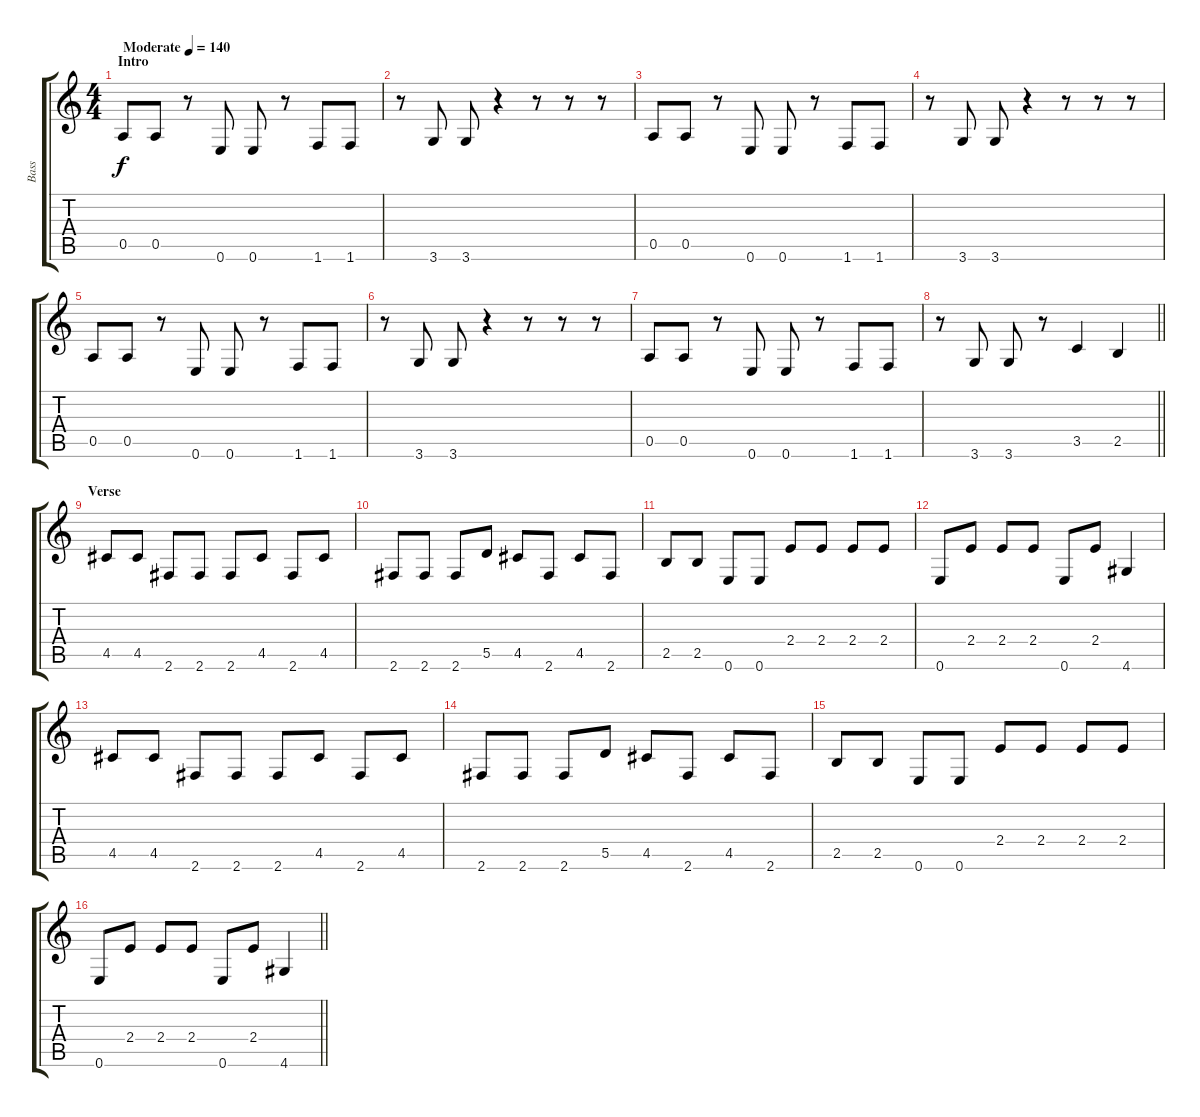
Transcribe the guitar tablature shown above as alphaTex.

\track ("Bass" "Bass") {instrument electricbasspick}
\staff {score tabs}
\tuning (E4 B3 G3 D3 A2 E2) {hide}
\ts (4 4)
\section ("" "Intro")
\tempo (140 "Moderate")
\clef g2
\ks c
0.5.8{dy f instrument electricbasspick} 0.5.8 r.8 0.6.8 0.6.8 r.8 1.6.8 1.6.8 |
r.8 3.6.8 3.6.8 r.4 r.8 r.8 r.8 |
0.5.8 0.5.8 r.8 0.6.8 0.6.8 r.8 1.6.8 1.6.8 |
r.8 3.6.8 3.6.8 r.4 r.8 r.8 r.8 |
0.5.8 0.5.8 r.8 0.6.8 0.6.8 r.8 1.6.8 1.6.8 |
r.8 3.6.8 3.6.8 r.4 r.8 r.8 r.8 |
0.5.8 0.5.8 r.8 0.6.8 0.6.8 r.8 1.6.8 1.6.8 |
\barLineRight lightlight
r.8 3.6.8 3.6.8 r.8 3.5.4 2.5.4 |
\section ("" "Verse")
4.5.8 4.5.8 2.6.8 2.6.8 2.6.8 4.5.8 2.6.8 4.5.8 |
2.6.8 2.6.8 2.6.8 5.5.8 4.5.8 2.6.8 4.5.8 2.6.8 |
2.5.8 2.5.8 0.6.8 0.6.8 2.4.8 2.4.8 2.4.8 2.4.8 |
0.6.8 2.4.8 2.4.8 2.4.8 0.6.8 2.4.8 4.6.4 |
4.5.8 4.5.8 2.6.8 2.6.8 2.6.8 4.5.8 2.6.8 4.5.8 |
2.6.8 2.6.8 2.6.8 5.5.8 4.5.8 2.6.8 4.5.8 2.6.8 |
2.5.8 2.5.8 0.6.8 0.6.8 2.4.8 2.4.8 2.4.8 2.4.8 |
\barLineRight lightlight
0.6.8 2.4.8 2.4.8 2.4.8 0.6.8 2.4.8 4.6.4
